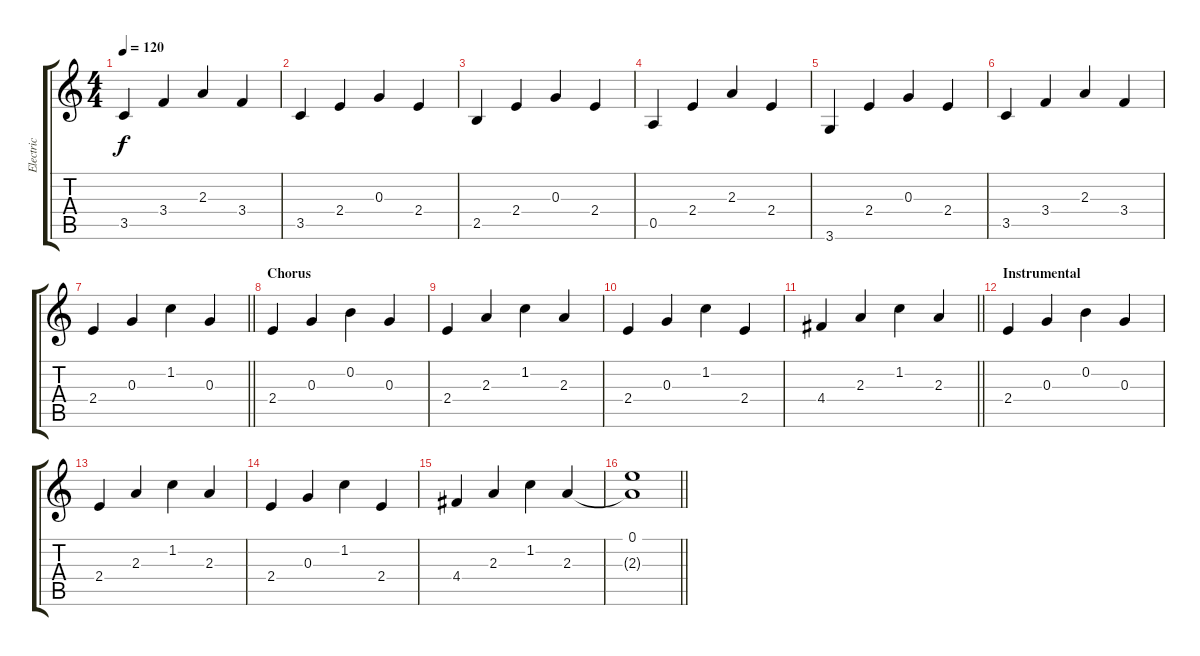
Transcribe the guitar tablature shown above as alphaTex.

\track ("Electric" "Electric") {instrument overdrivenguitar}
\staff {score tabs}
\tuning (E4 B3 G3 D3 A2 E2) {hide}
\ts (4 4)
\tempo 120
\clef g2
\ks c
3.5.4{dy f} 3.4.4 2.3.4 3.4.4 |
3.5.4 2.4.4 0.3.4 2.4.4 |
2.5.4 2.4.4 0.3.4 2.4.4 |
0.5.4 2.4.4 2.3.4 2.4.4 |
3.6.4 2.4.4 0.3.4 2.4.4 |
3.5.4 3.4.4 2.3.4 3.4.4 |
\barLineRight lightlight
2.4.4 0.3.4 1.2.4 0.3.4 |
\section ("" "Chorus")
2.4.4 0.3.4 0.2.4 0.3.4 |
2.4.4 2.3.4 1.2.4 2.3.4 |
2.4.4 0.3.4 1.2.4 2.4.4 |
\barLineRight lightlight
4.4.4 2.3.4 1.2.4 2.3.4 |
\section ("" "Instrumental")
2.4.4 0.3.4 0.2.4 0.3.4 |
2.4.4 2.3.4 1.2.4 2.3.4 |
2.4.4 0.3.4 1.2.4 2.4.4 |
4.4.4 2.3.4 1.2.4 2.3.4 |
\barLineRight lightlight
(0.1 2.3{t}).1
